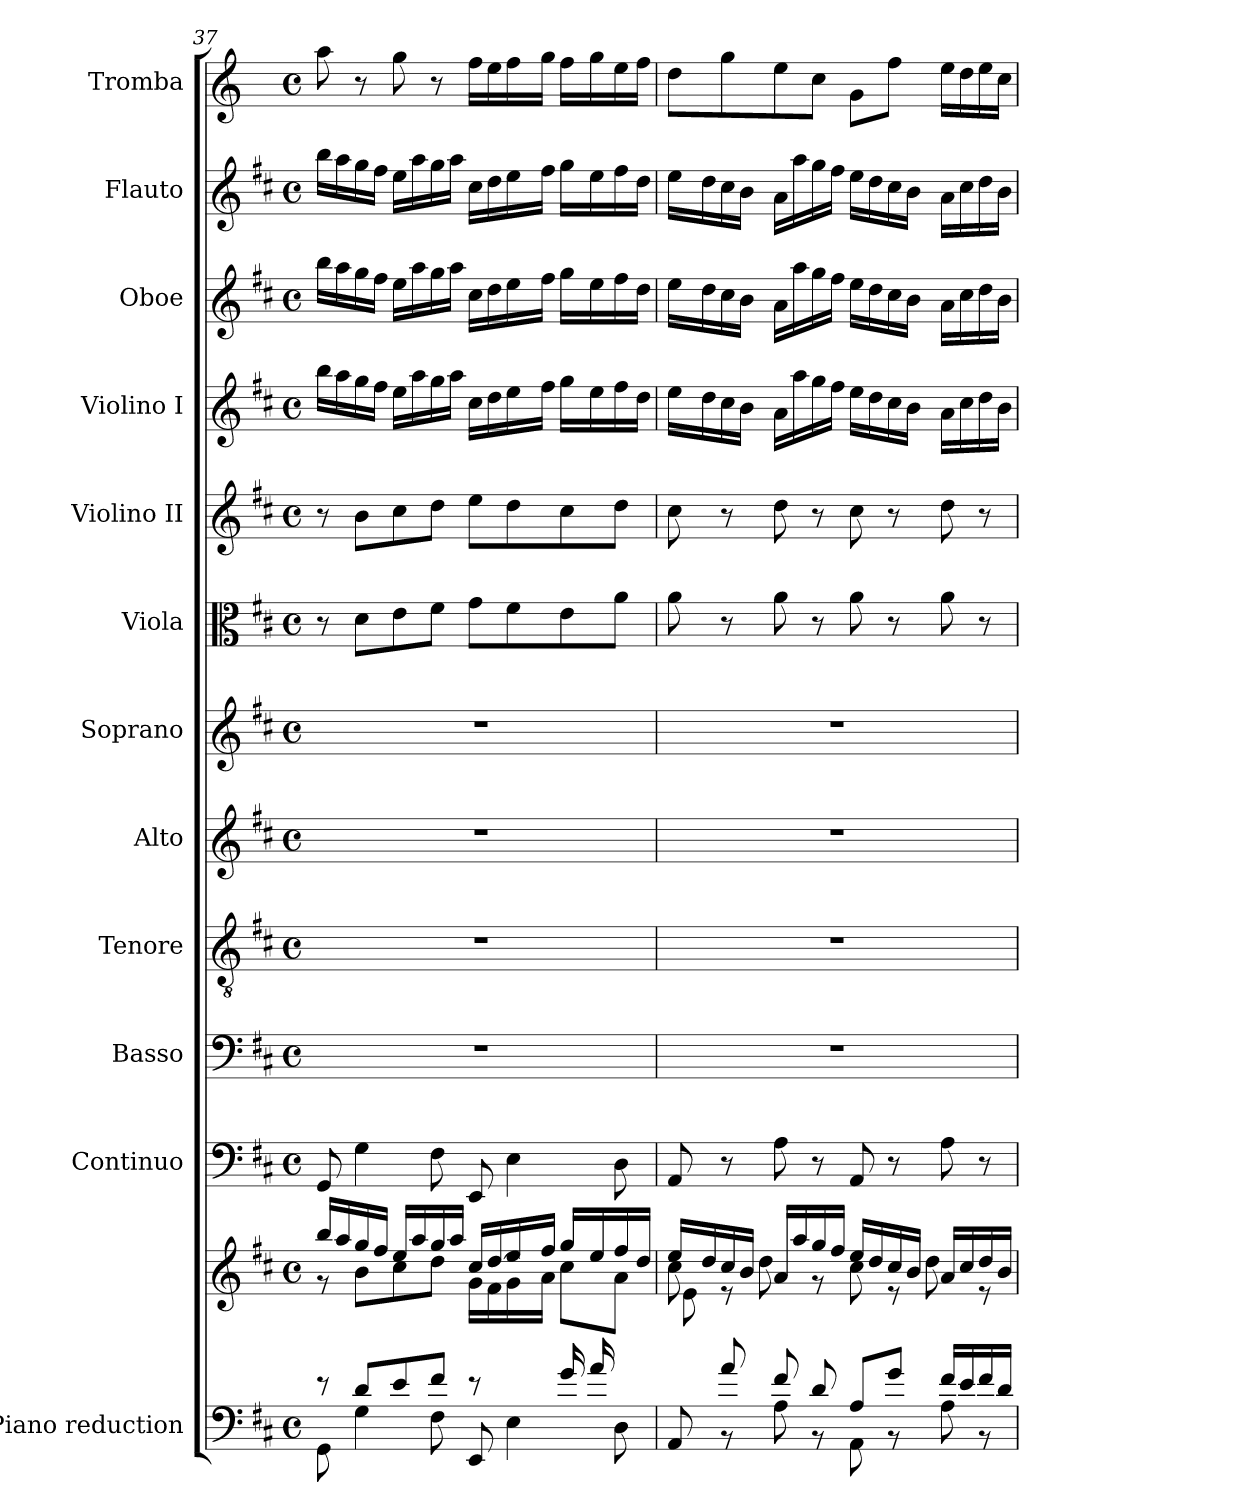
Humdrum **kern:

**kern	**kern	**kern	**kern	**kern	**kern	**kern	**kern	**kern	**kern	**kern	**kern	**kern
*part12	*part12	*part11	*part10	*part9	*part8	*part7	*part6	*part5	*part4	*part3	*part2	*part1
*staff13	*staff12	*staff11	*staff10	*staff9	*staff8	*staff7	*staff6	*staff5	*staff4	*staff3	*staff2	*staff1
*I"Piano reduction	*	*I"Continuo	*I"Basso	*I"Tenore	*I"Alto	*I"Soprano	*I"Viola	*I"Violino II	*I"Violino I	*I"Oboe	*I"Flauto	*I"Tromba
*I'Pno	*	*	*	*	*	*	*I'Vla	*I'Vln	*I'Vln	*I'Ob	*I'Fl	*
*clefF4	*clefG2	*clefF4	*clefF4	*clefGv2	*clefG2	*clefG2	*clefC3	*clefG2	*clefG2	*clefG2	*clefG2	*clefG2
*	*	*	*	*	*	*	*	*	*	*	*	*ITrd-1c-2
*k[f#c#]	*k[f#c#]	*k[f#c#]	*k[f#c#]	*k[f#c#]	*k[f#c#]	*k[f#c#]	*k[f#c#]	*k[f#c#]	*k[f#c#]	*k[f#c#]	*k[f#c#]	*k[f#c#]
*M4/4	*M4/4	*M4/4	*M4/4	*M4/4	*M4/4	*M4/4	*M4/4	*M4/4	*M4/4	*M4/4	*M4/4	*M4/4
*met(c)	*met(c)	*met(c)	*met(c)	*met(c)	*met(c)	*met(c)	*met(c)	*met(c)	*met(c)	*met(c)	*met(c)	*met(c)
=37	=37	=37	=37	=37	=37	=37	=37	=37	=37	=37	=37	=37
*^	*^	*	*	*	*	*	*	*	*	*	*	*
*	*	*	*^	*	*	*	*	*	*	*	*	*	*	*
8r	8GG\	16bb/LL	8r	8ryy	8GG/	1r	1r	1r	1r	8r	8r	16bb\LL	16bb\LL	16bb\LL	8bb\
.	.	16aa/	.	.	.	.	.	.	.	.	.	16aa\	16aa\	16aa\	.
*	*	*	*v	*v	*	*	*	*	*	*	*	*	*	*	*
8d/L	4G\	16gg/	8b\L	4G\	.	.	.	.	8d\L	8b\L	16gg\	16gg\	16gg\	8r
.	.	16ff#/JJ	.	.	.	.	.	.	.	.	16ff#\JJ	16ff#\JJ	16ff#\JJ	.
8e/	.	16ee/LL	8cc#\	.	.	.	.	.	8e\	8cc#\	16ee\LL	16ee\LL	16ee\LL	8aa\
.	.	16aa/	.	.	.	.	.	.	.	.	16aa\	16aa\	16aa\	.
8f#/J	8F#\	16gg/	8dd\J	8F#\	.	.	.	.	8f#\J	8dd\J	16gg\	16gg\	16gg\	8r
.	.	16aa/JJ	.	.	.	.	.	.	.	.	16aa\JJ	16aa\JJ	16aa\JJ	.
8r	8EE/	16cc#/LL	16g\LL	8EE/	.	.	.	.	8g\L	8ee\L	16cc#\LL	16cc#\LL	16cc#\LL	16gg\LL
.	.	[<16dd/	16f#\	.	.	.	.	.	.	.	16dd\	16dd\	16dd\	16ff#\
*	*	*	*^	*	*	*	*	*	*	*	*	*	*	*
8ryy	4E\	16ee/	16g\	8dd/]	4E\	.	.	.	.	8f#\	8dd\	16ee\	16ee\	16ee\	16gg\
.	.	16ff#/JJ	16a\JJ	.	.	.	.	.	.	.	.	16ff#\JJ	16ff#\JJ	16ff#\JJ	16aa\JJ
16g/LL	.	16gg/LL	8cc#\L	8ryy	.	.	.	.	.	8e\	8cc#\	16gg\LL	16gg\LL	16gg\LL	16gg\LL
16a/	.	16ee/	.	.	.	.	.	.	.	.	.	16ee\	16ee\	16ee\	16aa\
8ryy	8D\	16ff#/	8a\J	16f#\	8D\	.	.	.	.	8a\J	8dd\J	16ff#\	16ff#\	16ff#\	16ff#\
.	.	16dd/JJ	.	16g\JJ	.	.	.	.	.	.	.	16dd\JJ	16dd\JJ	16dd\JJ	16gg\JJ
=38	=38	=38	=38	=38	=38	=38	=38	=38	=38	=38	=38	=38	=38	=38	=38
8ryy	8AA/	16ee/LL	8cc#\	8e\L	8AA/	1r	1r	1r	1r	8a\	8cc#\	16ee\LL	16ee\LL	16ee\LL	8ee\L
.	.	16dd/	.	.	.	.	.	.	.	.	.	16dd\	16dd\	16dd\	.
8a/	8r	16cc#/	8r	2..ryy	8r	.	.	.	.	8r	8r	16cc#\	16cc#\	16cc#\	8aa\
.	.	16b/JJ	.	.	.	.	.	.	.	.	.	16b\JJ	16b\JJ	16b\JJ	.
8f#/	8A\	16a/LL	8dd\	.	8A\	.	.	.	.	8a\	8dd\	16a\LL	16a\LL	16a\LL	8ff#\
.	.	16aa/	.	.	.	.	.	.	.	.	.	16aa\	16aa\	16aa\	.
8d/J	8r	16gg/	8r	.	8r	.	.	.	.	8r	8r	16gg\	16gg\	16gg\	8dd\J
.	.	16ff#/JJ	.	.	.	.	.	.	.	.	.	16ff#\JJ	16ff#\JJ	16ff#\JJ	.
8A/L	8AA\	16ee/LL	8cc#\	.	8AA/	.	.	.	.	8a\	8cc#\	16ee\LL	16ee\LL	16ee\LL	8a\L
.	.	16dd/	.	.	.	.	.	.	.	.	.	16dd\	16dd\	16dd\	.
8g/J	8r	16cc#/	8r	.	8r	.	.	.	.	8r	8r	16cc#\	16cc#\	16cc#\	8gg\J
.	.	16b/JJ	.	.	.	.	.	.	.	.	.	16b\JJ	16b\JJ	16b\JJ	.
16f#/LL	8A\	16a/LL	8dd\	.	8A\	.	.	.	.	8a\	8dd\	16a\LL	16a\LL	16a\LL	16ff#\LL
16e/	.	16cc#/	.	.	.	.	.	.	.	.	.	16cc#\	16cc#\	16cc#\	16ee\
16f#/	8r	16dd/	8r	.	8r	.	.	.	.	8r	8r	16dd\	16dd\	16dd\	16ff#\
16d/JJ	.	16b/JJ	.	.	.	.	.	.	.	.	.	16b\JJ	16b\JJ	16b\JJ	16dd\JJ
*v	*v	*	*	*	*	*	*	*	*	*	*	*	*	*	*
*	*v	*v	*v	*	*	*	*	*	*	*	*	*	*	*
=	=	=	=	=	=	=	=	=	=	=	=	=
*-	*-	*-	*-	*-	*-	*-	*-	*-	*-	*-	*-	*-
